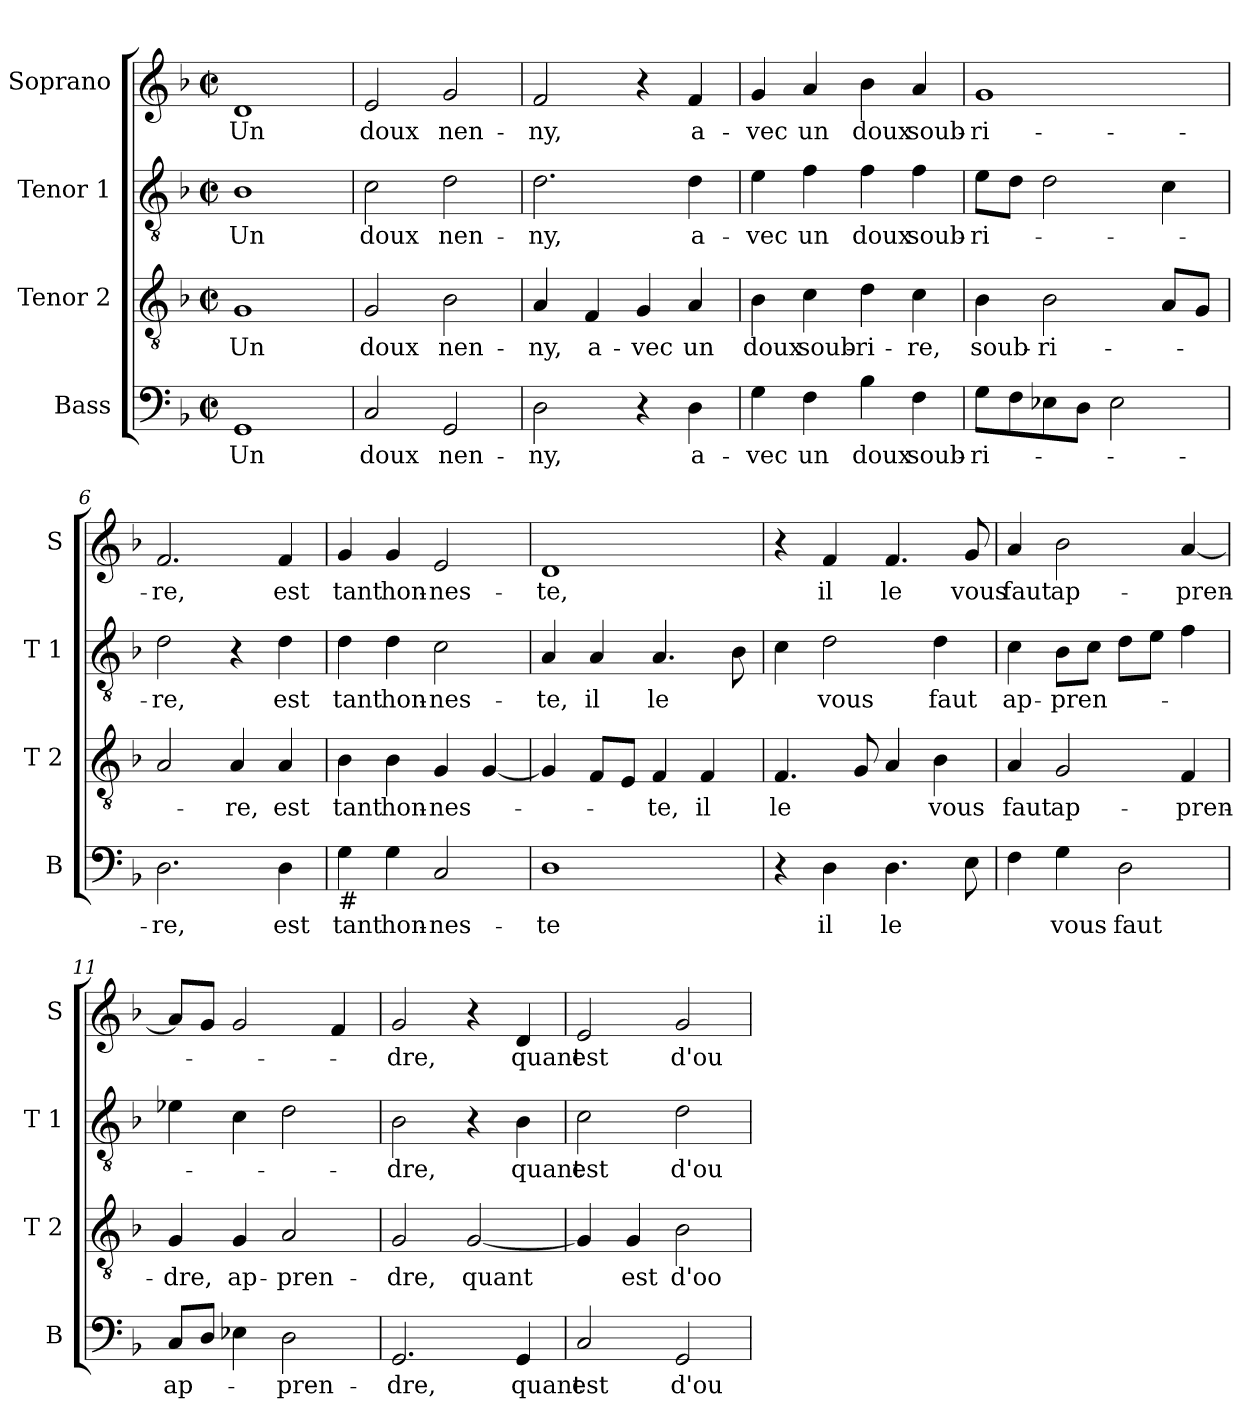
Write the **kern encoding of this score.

**kern	**text	**kern	**text	**kern	**text	**kern	**text
*part4	*part4	*part3	*part3	*part2	*part2	*part1	*part1
*staff4	*staff4	*staff3	*staff3	*staff2	*staff2	*staff1	*staff1
*I"Bass	*	*I"Tenor 2	*	*I"Tenor 1	*	*I"Soprano	*
*I'B	*	*I'T 2	*	*I'T 1	*	*I'S	*
*clefF4	*	*clefGv2	*	*clefGv2	*	*clefG2	*
*k[b-]	*	*k[b-]	*	*k[b-]	*	*k[b-]	*
*F:	*	*F:	*	*F:	*	*F:	*
*M2/2	*	*M2/2	*	*M2/2	*	*M2/2	*
*met(c|)	*	*met(c|)	*	*met(c|)	*	*met(c|)	*
=1	=1	=1	=1	=1	=1	=1	=1
1GG	Un	1G	Un	1B-	Un	1d	Un
=2	=2	=2	=2	=2	=2	=2	=2
2C/	doux	2G/	doux	2c\	doux	2e/	doux
2GG/	nen-	2B-\	nen-	2d\	nen-	2g/	nen-
=3	=3	=3	=3	=3	=3	=3	=3
2D\	-ny,	4A/	-ny,	2.d\	-ny,	2f/	-ny,
.	.	4F/	a-	.	.	.	.
4r	.	4G/	-vec	.	.	4r	.
4D\	a-	4A/	un	4d\	a-	4f/	a-
=4	=4	=4	=4	=4	=4	=4	=4
4G\	-vec	4B-\	doux	4e\	-vec	4g/	-vec
4F\	un	4c\	soub-	4f\	un	4a/	un
4B-\	doux	4d\	-ri-	4f\	doux	4b-\	doux
4F\	soub-	4c\	-re,	4f\	soub-	4a/	soub-
=5	=5	=5	=5	=5	=5	=5	=5
8G\L	-ri-	4B-\	soub-	8e\L	-ri-	1g	-ri-
8F\	.	.	.	8d\J	.	.	.
8E-X\	.	2B-\	-ri-	2d\	.	.	.
8D\J	.	.	.	.	.	.	.
2E-\	.	.	.	.	.	.	.
.	.	8A/L	.	4c\	.	.	.
.	.	8G/J	.	.	.	.	.
!!LO:LB:g=z
=6	=6	=6	=6	=6	=6	=6	=6
2.D\	-re,	2A/	.	2d\	-re,	2.f/	-re,
.	.	4A/	-re,	4r	.	.	.
4D\	est	4A/	est	4d\	est	4f/	est
=7	=7	=7	=7	=7	=7	=7	=7
!LO:TX:b:t=#	!	!	!	!	!	!	!
4G\	tant	4B-\	tant	4d\	tant	4g/	tant
4G\	hon-	4B-\	hon-	4d\	hon-	4g/	hon-
2C/	-nes-	4G/	-nes-	2c\	-nes-	2e/	-nes-
.	.	[4G/	.	.	.	.	.
=8	=8	=8	=8	=8	=8	=8	=8
1D	-te	4G/]	.	4A/	-te,	1d	-te,
.	.	8F/L	.	4A/	il	.	.
.	.	8E/J	.	.	.	.	.
.	.	4F/	-te,	4.A/	le	.	.
.	.	4F/	il	.	.	.	.
.	.	.	.	8B-\	.	.	.
=9	=9	=9	=9	=9	=9	=9	=9
4r	.	4.F/	le	4c\	.	4r	.
4D\	il	.	.	2d\	vous	4f/	il
.	.	8G/	.	.	.	.	.
4.D\	le	4A/	.	.	.	4.f/	le
.	.	4B-\	vous	4d\	faut	.	.
8E\	.	.	.	.	.	8g/	vous
=10	=10	=10	=10	=10	=10	=10	=10
4F\	.	4A/	faut	4c\	ap-	4a/	faut
4G\	vous	2G/	ap-	8B-\L	-pren-	2b-\	ap-
.	.	.	.	8c\J	.	.	.
2D\	faut	.	.	8d\L	.	.	.
.	.	.	.	8e\J	.	.	.
.	.	4F/	-pren-	4f\	.	[4a/	-pren-
!!LO:LB:g=z
=11	=11	=11	=11	=11	=11	=11	=11
8C/L	ap-	4G/	-dre,	4e-X\	.	8a/L]	.
8D/J	.	.	.	.	.	8g/J	.
4E-X\	.	4G/	ap-	4c\	.	2g/	.
2D\	-pren-	2A/	-pren-	2d\	.	.	.
.	.	.	.	.	.	4f/	.
=12	=12	=12	=12	=12	=12	=12	=12
2.GG/	-dre,	2G/	-dre,	2B-\	-dre,	2g/	-dre,
.	.	[2G/	quant	4r	.	4r	.
4GG/	quant	.	.	4B-\	quant	4d/	quant
=13	=13	=13	=13	=13	=13	=13	=13
2C/	est	4G/]	.	2c\	est	2e/	est
.	.	4G/	est	.	.	.	.
2GG/	d'ou-	2B-\	d'oo-	2d\	d'ou-	2g/	d'ou-
=	=	=	=	=	=	=	=
*-	*-	*-	*-	*-	*-	*-	*-
